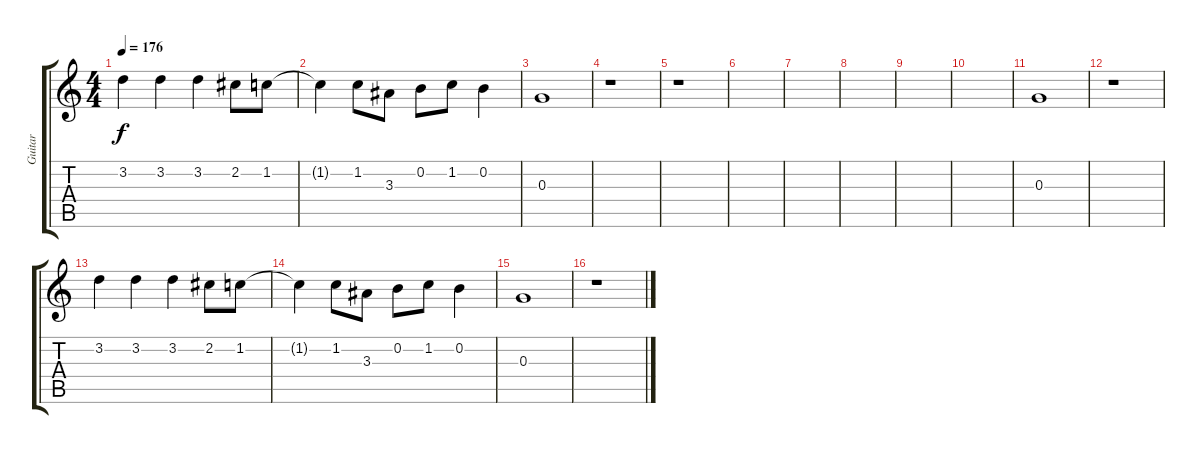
\track ("Guitar" "Guitar") {instrument electricguitarclean}
\staff {score tabs}
\tuning (E4 B3 G3 D3 A2 E2) {hide}
\ts (4 4)
\tempo 176
\clef g2
\ks c
3.2.4{dy f} 3.2.4 3.2.4 2.2.8 1.2.8 |
1.2{t}.4 1.2.8 3.3.8 0.2.8 1.2.8 0.2.4 |
0.3.1 |
r.1 |
r.1 |
|
|
|
|
|
0.3.1 |
r.1 |
3.2.4 3.2.4 3.2.4 2.2.8 1.2.8 |
1.2{t}.4 1.2.8 3.3.8 0.2.8 1.2.8 0.2.4 |
0.3.1 |
r.1
